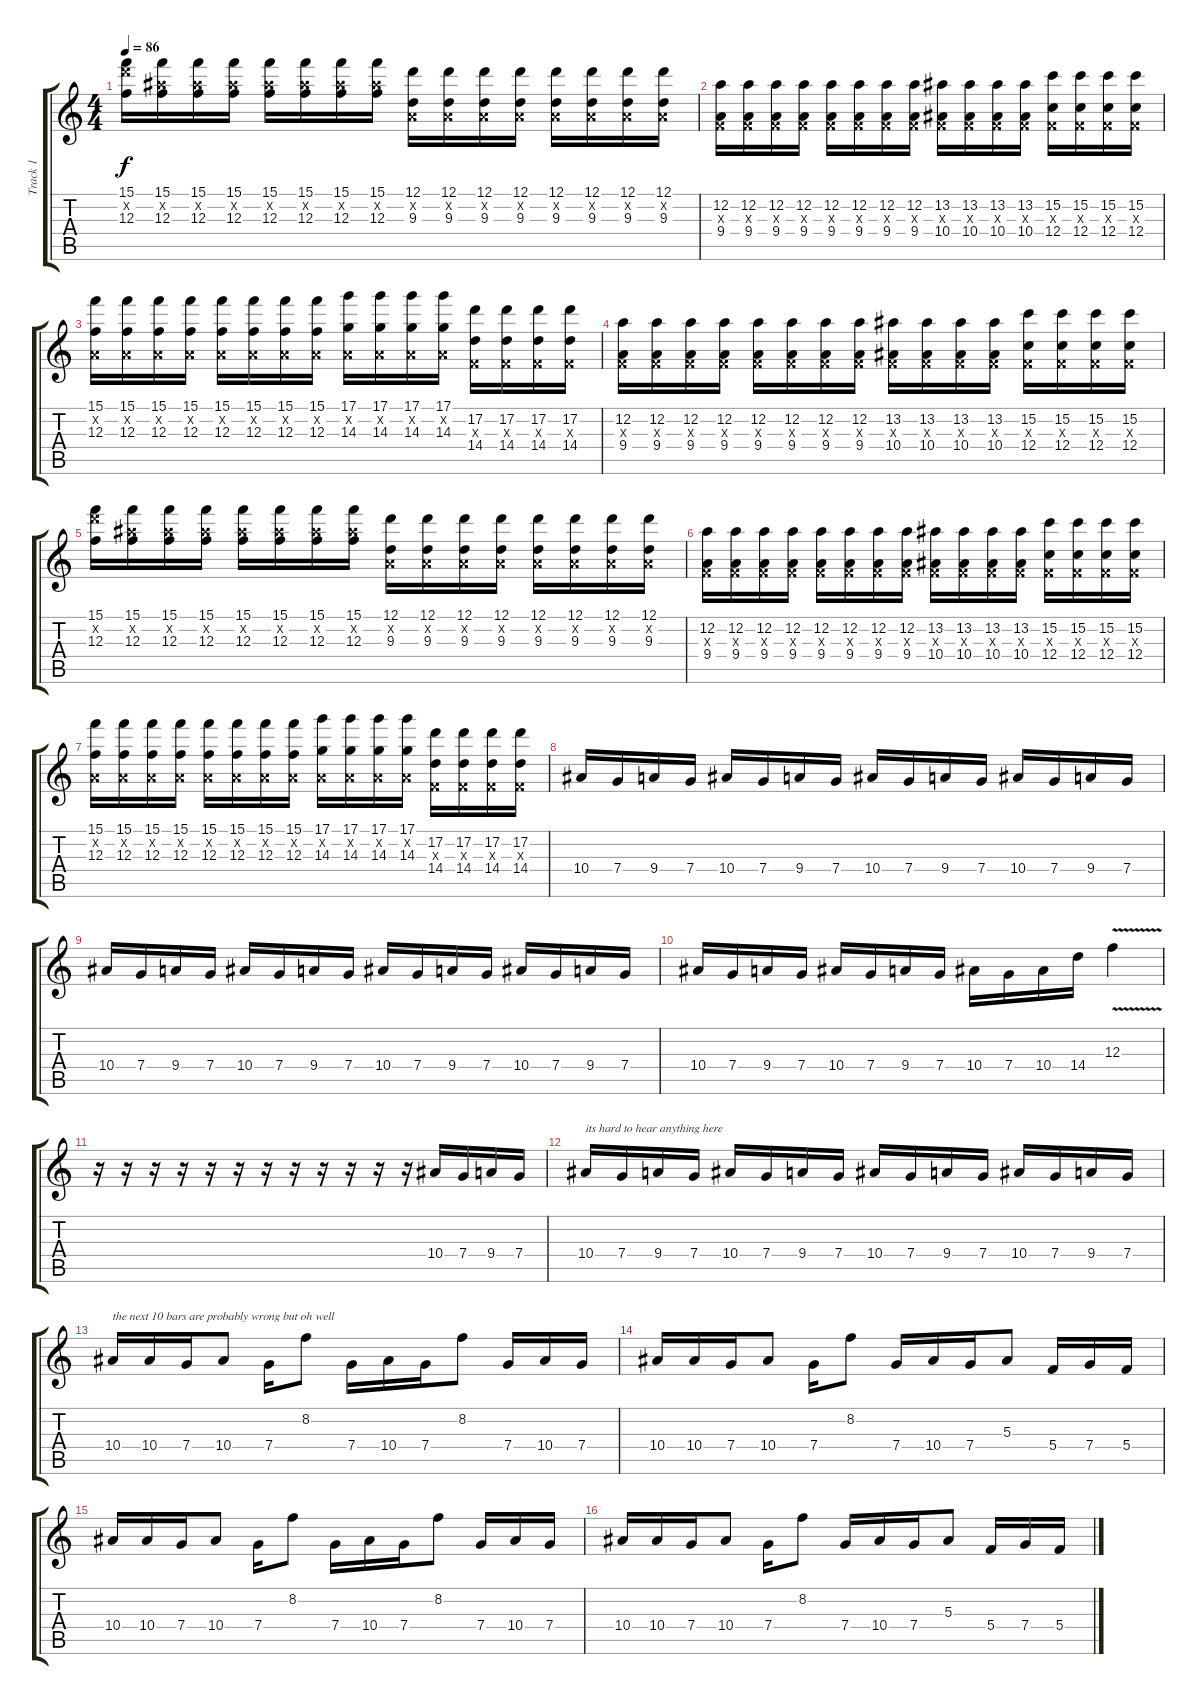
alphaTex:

\track ("Track 1" "Track 1") {instrument distortionguitar}
\staff {score tabs}
\tuning (D4 A3 F3 C3 G2 C2) {hide}
\ts (4 4)
\tempo 86
\clef g2
\ks c
(15.1 17.2{x} 12.3).16{dy f} (15.1 13.2{x} 12.3).16 (15.1 13.2{x} 12.3).16 (15.1 13.2{x} 12.3).16 (15.1 13.2{x} 12.3).16 (15.1 13.2{x} 12.3).16 (15.1 13.2{x} 12.3).16 (15.1 13.2{x} 12.3).16 (12.1 0.2{x} 9.3).16 (12.1 0.2{x} 9.3).16 (12.1 0.2{x} 9.3).16 (12.1 0.2{x} 9.3).16 (12.1 0.2{x} 9.3).16 (12.1 0.2{x} 9.3).16 (12.1 0.2{x} 9.3).16 (12.1 0.2{x} 9.3).16 |
(12.2 0.3{x} 9.4).16 (12.2 0.3{x} 9.4).16 (12.2 0.3{x} 9.4).16 (12.2 0.3{x} 9.4).16 (12.2 0.3{x} 9.4).16 (12.2 0.3{x} 9.4).16 (12.2 0.3{x} 9.4).16 (12.2 0.3{x} 9.4).16 (13.2 0.3{x} 10.4).16 (13.2 0.3{x} 10.4).16 (13.2 0.3{x} 10.4).16 (13.2 0.3{x} 10.4).16 (15.2 0.3{x} 12.4).16 (15.2 0.3{x} 12.4).16 (15.2 0.3{x} 12.4).16 (15.2 0.3{x} 12.4).16 |
(15.1 0.2{x} 12.3).16 (15.1 0.2{x} 12.3).16 (15.1 0.2{x} 12.3).16 (15.1 0.2{x} 12.3).16 (15.1 0.2{x} 12.3).16 (15.1 0.2{x} 12.3).16 (15.1 0.2{x} 12.3).16 (15.1 0.2{x} 12.3).16 (17.1 0.2{x} 14.3).16 (17.1 0.2{x} 14.3).16 (17.1 0.2{x} 14.3).16 (17.1 0.2{x} 14.3).16 (17.2 0.3{x} 14.4).16 (17.2 0.3{x} 14.4).16 (17.2 0.3{x} 14.4).16 (17.2 0.3{x} 14.4).16 |
(12.2 0.3{x} 9.4).16 (12.2 0.3{x} 9.4).16 (12.2 0.3{x} 9.4).16 (12.2 0.3{x} 9.4).16 (12.2 0.3{x} 9.4).16 (12.2 0.3{x} 9.4).16 (12.2 0.3{x} 9.4).16 (12.2 0.3{x} 9.4).16 (13.2 0.3{x} 10.4).16 (13.2 0.3{x} 10.4).16 (13.2 0.3{x} 10.4).16 (13.2 0.3{x} 10.4).16 (15.2 0.3{x} 12.4).16 (15.2 0.3{x} 12.4).16 (15.2 0.3{x} 12.4).16 (15.2 0.3{x} 12.4).16 |
(15.1 17.2{x} 12.3).16 (15.1 13.2{x} 12.3).16 (15.1 13.2{x} 12.3).16 (15.1 13.2{x} 12.3).16 (15.1 13.2{x} 12.3).16 (15.1 13.2{x} 12.3).16 (15.1 13.2{x} 12.3).16 (15.1 13.2{x} 12.3).16 (12.1 0.2{x} 9.3).16 (12.1 0.2{x} 9.3).16 (12.1 0.2{x} 9.3).16 (12.1 0.2{x} 9.3).16 (12.1 0.2{x} 9.3).16 (12.1 0.2{x} 9.3).16 (12.1 0.2{x} 9.3).16 (12.1 0.2{x} 9.3).16 |
(12.2 0.3{x} 9.4).16 (12.2 0.3{x} 9.4).16 (12.2 0.3{x} 9.4).16 (12.2 0.3{x} 9.4).16 (12.2 0.3{x} 9.4).16 (12.2 0.3{x} 9.4).16 (12.2 0.3{x} 9.4).16 (12.2 0.3{x} 9.4).16 (13.2 0.3{x} 10.4).16 (13.2 0.3{x} 10.4).16 (13.2 0.3{x} 10.4).16 (13.2 0.3{x} 10.4).16 (15.2 0.3{x} 12.4).16 (15.2 0.3{x} 12.4).16 (15.2 0.3{x} 12.4).16 (15.2 0.3{x} 12.4).16 |
(15.1 0.2{x} 12.3).16 (15.1 0.2{x} 12.3).16 (15.1 0.2{x} 12.3).16 (15.1 0.2{x} 12.3).16 (15.1 0.2{x} 12.3).16 (15.1 0.2{x} 12.3).16 (15.1 0.2{x} 12.3).16 (15.1 0.2{x} 12.3).16 (17.1 0.2{x} 14.3).16 (17.1 0.2{x} 14.3).16 (17.1 0.2{x} 14.3).16 (17.1 0.2{x} 14.3).16 (17.2 0.3{x} 14.4).16 (17.2 0.3{x} 14.4).16 (17.2 0.3{x} 14.4).16 (17.2 0.3{x} 14.4).16 |
10.4.16 7.4.16 9.4.16 7.4.16 10.4.16 7.4.16 9.4.16 7.4.16 10.4.16 7.4.16 9.4.16 7.4.16 10.4.16 7.4.16 9.4.16 7.4.16 |
10.4.16 7.4.16 9.4.16 7.4.16 10.4.16 7.4.16 9.4.16 7.4.16 10.4.16 7.4.16 9.4.16 7.4.16 10.4.16 7.4.16 9.4.16 7.4.16 |
10.4.16 7.4.16 9.4.16 7.4.16 10.4.16 7.4.16 9.4.16 7.4.16 10.4.16 7.4.16 10.4.16 14.4.16 12.3{v}.4 |
r.16 r.16 r.16 r.16 r.16 r.16 r.16 r.16 r.16 r.16 r.16 r.16 10.4.16 7.4.16 9.4.16 7.4.16 |
10.4.16{txt "its hard to hear anything here"} 7.4.16 9.4.16 7.4.16 10.4.16 7.4.16 9.4.16 7.4.16 10.4.16 7.4.16 9.4.16 7.4.16 10.4.16 7.4.16 9.4.16 7.4.16 |
10.4.16{txt "the next 10 bars are probably wrong but oh well"} 10.4.16 7.4.16 10.4.8 7.4.16 8.2.8 7.4.16 10.4.16 7.4.16 8.2.8 7.4.16 10.4.16 7.4.16 |
10.4.16 10.4.16 7.4.16 10.4.8 7.4.16 8.2.8 7.4.16 10.4.16 7.4.16 5.3.8 5.4.16 7.4.16 5.4.16 |
10.4.16 10.4.16 7.4.16 10.4.8 7.4.16 8.2.8 7.4.16 10.4.16 7.4.16 8.2.8 7.4.16 10.4.16 7.4.16 |
10.4.16 10.4.16 7.4.16 10.4.8 7.4.16 8.2.8 7.4.16 10.4.16 7.4.16 5.3.8 5.4.16 7.4.16 5.4.16
